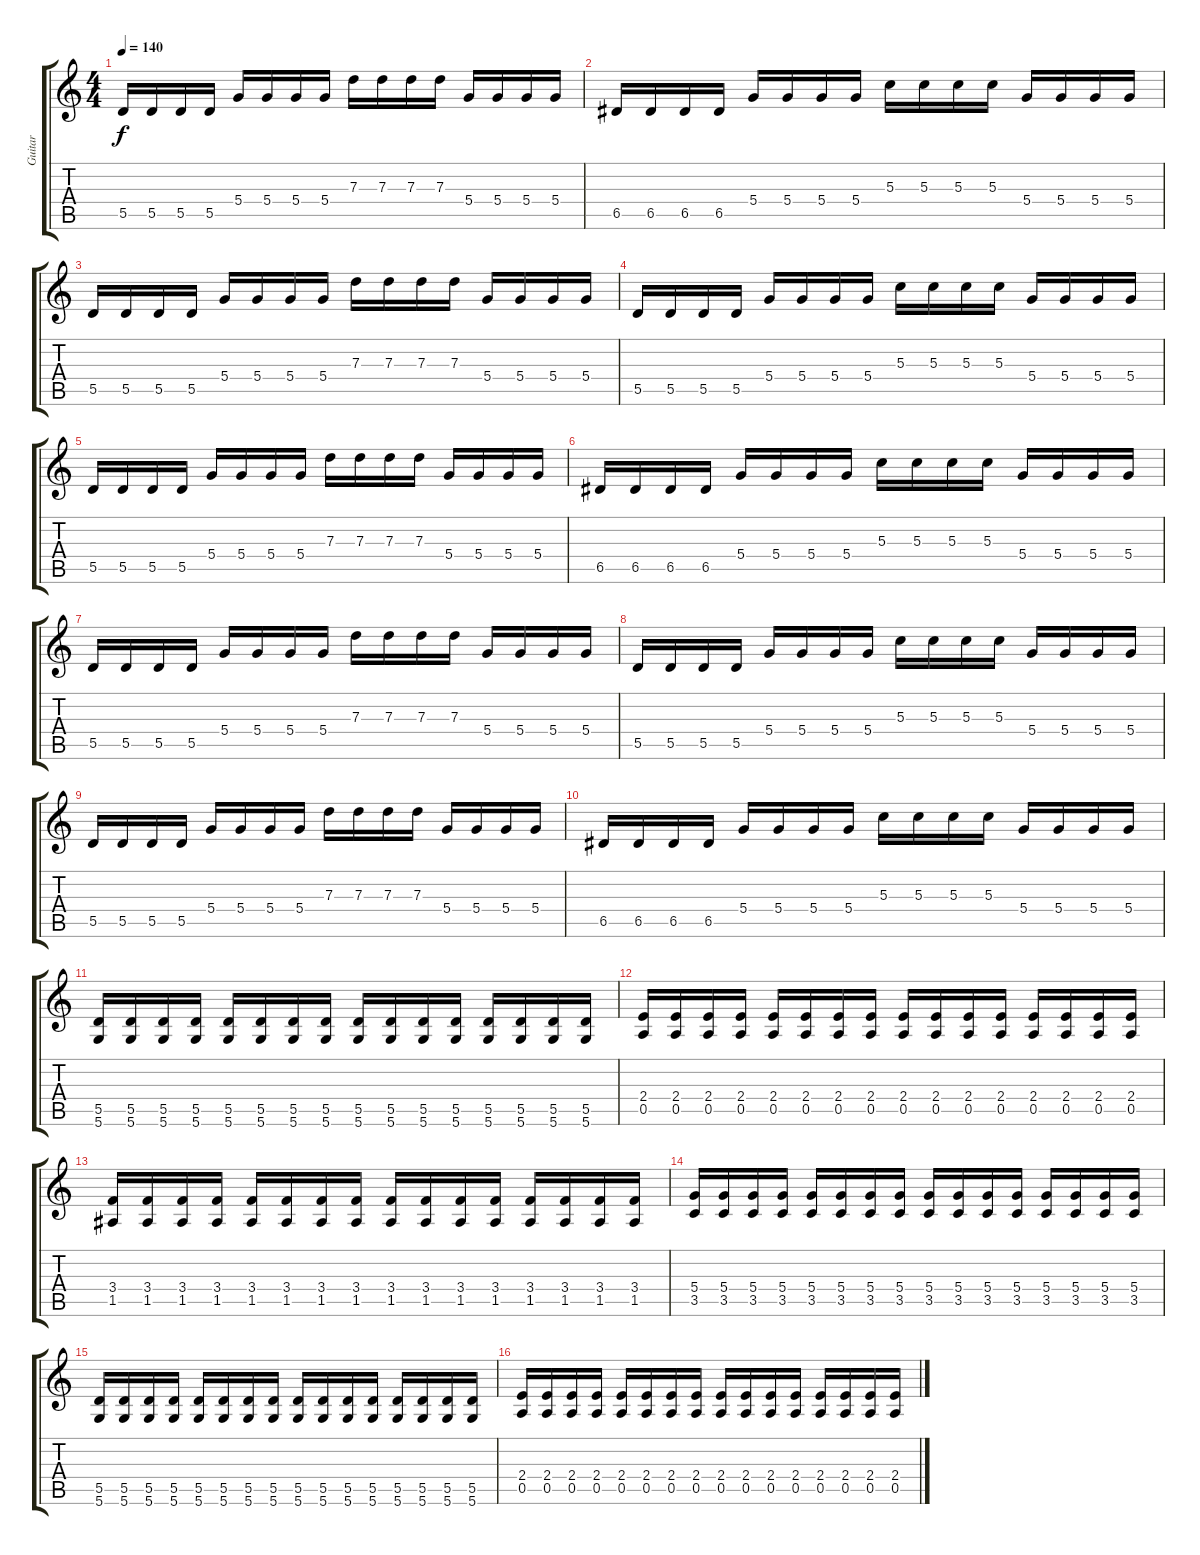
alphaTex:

\track ("Guitar" "Guitar") {instrument distortionguitar}
\staff {score tabs}
\tuning (E4 B3 G3 D3 A2 D2) {hide}
\ts (4 4)
\tempo 140
\clef g2
\ks c
5.5.16{dy f} 5.5.16 5.5.16 5.5.16 5.4.16 5.4.16 5.4.16 5.4.16 7.3.16 7.3.16 7.3.16 7.3.16 5.4.16 5.4.16 5.4.16 5.4.16 |
6.5.16 6.5.16 6.5.16 6.5.16 5.4.16 5.4.16 5.4.16 5.4.16 5.3.16 5.3.16 5.3.16 5.3.16 5.4.16 5.4.16 5.4.16 5.4.16 |
5.5.16 5.5.16 5.5.16 5.5.16 5.4.16 5.4.16 5.4.16 5.4.16 7.3.16 7.3.16 7.3.16 7.3.16 5.4.16 5.4.16 5.4.16 5.4.16 |
5.5.16 5.5.16 5.5.16 5.5.16 5.4.16 5.4.16 5.4.16 5.4.16 5.3.16 5.3.16 5.3.16 5.3.16 5.4.16 5.4.16 5.4.16 5.4.16 |
5.5.16 5.5.16 5.5.16 5.5.16 5.4.16 5.4.16 5.4.16 5.4.16 7.3.16 7.3.16 7.3.16 7.3.16 5.4.16 5.4.16 5.4.16 5.4.16 |
6.5.16 6.5.16 6.5.16 6.5.16 5.4.16 5.4.16 5.4.16 5.4.16 5.3.16 5.3.16 5.3.16 5.3.16 5.4.16 5.4.16 5.4.16 5.4.16 |
5.5.16 5.5.16 5.5.16 5.5.16 5.4.16 5.4.16 5.4.16 5.4.16 7.3.16 7.3.16 7.3.16 7.3.16 5.4.16 5.4.16 5.4.16 5.4.16 |
5.5.16 5.5.16 5.5.16 5.5.16 5.4.16 5.4.16 5.4.16 5.4.16 5.3.16 5.3.16 5.3.16 5.3.16 5.4.16 5.4.16 5.4.16 5.4.16 |
5.5.16 5.5.16 5.5.16 5.5.16 5.4.16 5.4.16 5.4.16 5.4.16 7.3.16 7.3.16 7.3.16 7.3.16 5.4.16 5.4.16 5.4.16 5.4.16 |
6.5.16 6.5.16 6.5.16 6.5.16 5.4.16 5.4.16 5.4.16 5.4.16 5.3.16 5.3.16 5.3.16 5.3.16 5.4.16 5.4.16 5.4.16 5.4.16 |
(5.5 5.6).16{volume 11 balance 8} (5.5 5.6).16 (5.5 5.6).16 (5.5 5.6).16 (5.5 5.6).16 (5.5 5.6).16 (5.5 5.6).16 (5.5 5.6).16 (5.5 5.6).16 (5.5 5.6).16 (5.5 5.6).16 (5.5 5.6).16 (5.5 5.6).16 (5.5 5.6).16 (5.5 5.6).16 (5.5 5.6).16 |
(2.4 0.5).16 (2.4 0.5).16 (2.4 0.5).16 (2.4 0.5).16 (2.4 0.5).16 (2.4 0.5).16 (2.4 0.5).16 (2.4 0.5).16 (2.4 0.5).16 (2.4 0.5).16 (2.4 0.5).16 (2.4 0.5).16 (2.4 0.5).16 (2.4 0.5).16 (2.4 0.5).16 (2.4 0.5).16 |
(3.4 1.5).16 (3.4 1.5).16 (3.4 1.5).16 (3.4 1.5).16 (3.4 1.5).16 (3.4 1.5).16 (3.4 1.5).16 (3.4 1.5).16 (3.4 1.5).16 (3.4 1.5).16 (3.4 1.5).16 (3.4 1.5).16 (3.4 1.5).16 (3.4 1.5).16 (3.4 1.5).16 (3.4 1.5).16 |
(5.4 3.5).16 (5.4 3.5).16 (5.4 3.5).16 (5.4 3.5).16 (5.4 3.5).16 (5.4 3.5).16 (5.4 3.5).16 (5.4 3.5).16 (5.4 3.5).16 (5.4 3.5).16 (5.4 3.5).16 (5.4 3.5).16 (5.4 3.5).16 (5.4 3.5).16 (5.4 3.5).16 (5.4 3.5).16 |
(5.5 5.6).16 (5.5 5.6).16 (5.5 5.6).16 (5.5 5.6).16 (5.5 5.6).16 (5.5 5.6).16 (5.5 5.6).16 (5.5 5.6).16 (5.5 5.6).16 (5.5 5.6).16 (5.5 5.6).16 (5.5 5.6).16 (5.5 5.6).16 (5.5 5.6).16 (5.5 5.6).16 (5.5 5.6).16 |
(2.4 0.5).16 (2.4 0.5).16 (2.4 0.5).16 (2.4 0.5).16 (2.4 0.5).16 (2.4 0.5).16 (2.4 0.5).16 (2.4 0.5).16 (2.4 0.5).16 (2.4 0.5).16 (2.4 0.5).16 (2.4 0.5).16 (2.4 0.5).16 (2.4 0.5).16 (2.4 0.5).16 (2.4 0.5).16
